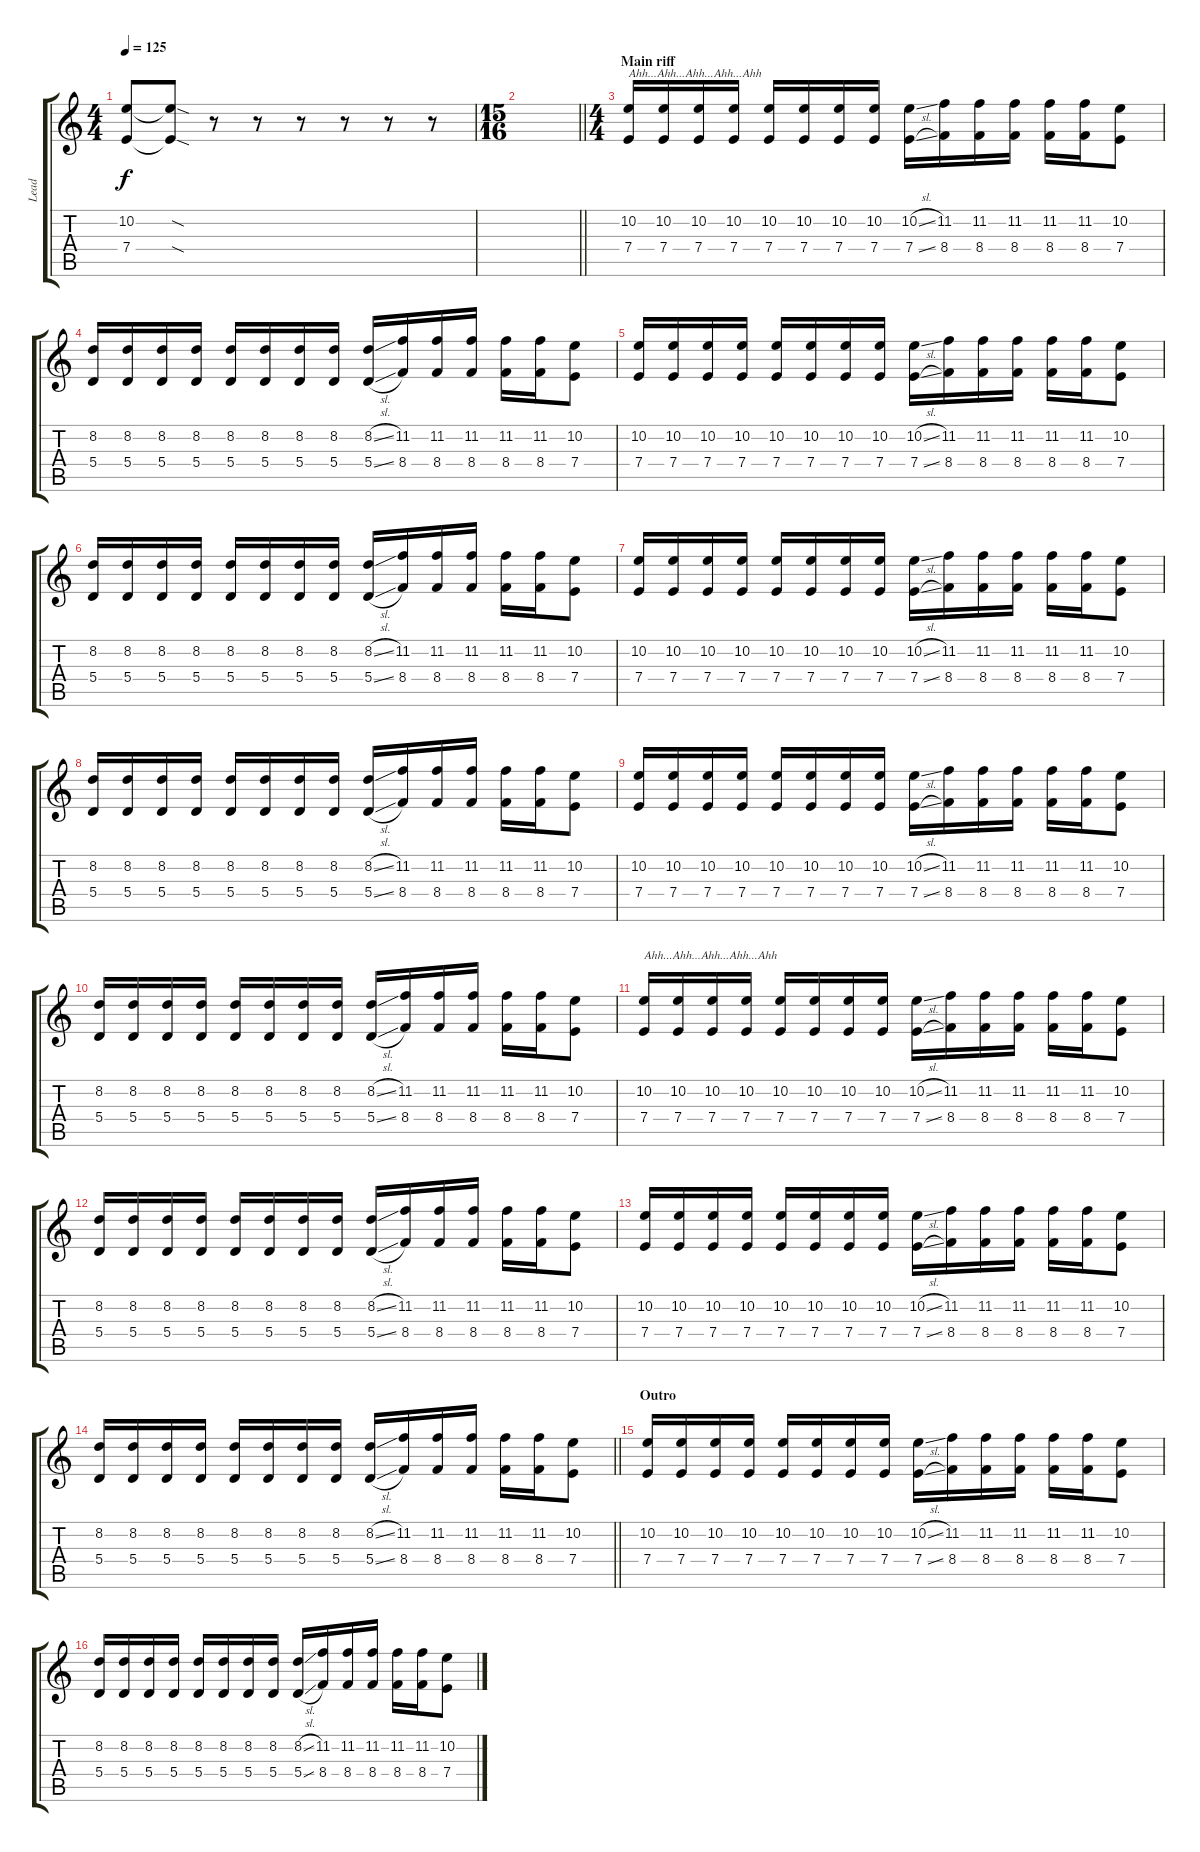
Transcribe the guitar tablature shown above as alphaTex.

\track ("Lead" "Lead") {instrument distortionguitar}
\staff {score tabs}
\tuning (B3 Gb3 D3 A2 E2 B1) {hide}
\ts (4 4)
\tempo 125
\clef g2
\ks c
(10.2 7.4).8{dy f} (10.2{sod t} 7.4{sod t}).8 r.8 r.8 r.8 r.8 r.8 r.8 |
\ts (15 16)
\barLineRight lightlight
|
\ts (4 4)
\section ("" "Main riff")
(10.2 7.4).16{txt "Ahh...Ahh...Ahh...Ahh...Ahh" volume 13} (10.2 7.4).16 (10.2 7.4).16 (10.2 7.4).16 (10.2 7.4).16 (10.2 7.4).16 (10.2 7.4).16 (10.2 7.4).16 (10.2{sl} 7.4{sl}).16 (11.2 8.4).16 (11.2 8.4).16 (11.2 8.4).16 (11.2 8.4).16 (11.2 8.4).16 (10.2 7.4).8 |
(8.2 5.4).16 (8.2 5.4).16 (8.2 5.4).16 (8.2 5.4).16 (8.2 5.4).16 (8.2 5.4).16 (8.2 5.4).16 (8.2 5.4).16 (8.2{sl} 5.4{sl}).16 (11.2 8.4).16 (11.2 8.4).16 (11.2 8.4).16 (11.2 8.4).16 (11.2 8.4).16 (10.2 7.4).8 |
(10.2 7.4).16 (10.2 7.4).16 (10.2 7.4).16 (10.2 7.4).16 (10.2 7.4).16 (10.2 7.4).16 (10.2 7.4).16 (10.2 7.4).16 (10.2{sl} 7.4{sl}).16 (11.2 8.4).16 (11.2 8.4).16 (11.2 8.4).16 (11.2 8.4).16 (11.2 8.4).16 (10.2 7.4).8 |
(8.2 5.4).16 (8.2 5.4).16 (8.2 5.4).16 (8.2 5.4).16 (8.2 5.4).16 (8.2 5.4).16 (8.2 5.4).16 (8.2 5.4).16 (8.2{sl} 5.4{sl}).16 (11.2 8.4).16 (11.2 8.4).16 (11.2 8.4).16 (11.2 8.4).16 (11.2 8.4).16 (10.2 7.4).8 |
(10.2 7.4).16{volume 13} (10.2 7.4).16 (10.2 7.4).16 (10.2 7.4).16 (10.2 7.4).16 (10.2 7.4).16 (10.2 7.4).16 (10.2 7.4).16 (10.2{sl} 7.4{sl}).16 (11.2 8.4).16 (11.2 8.4).16 (11.2 8.4).16 (11.2 8.4).16 (11.2 8.4).16 (10.2 7.4).8 |
(8.2 5.4).16 (8.2 5.4).16 (8.2 5.4).16 (8.2 5.4).16 (8.2 5.4).16 (8.2 5.4).16 (8.2 5.4).16 (8.2 5.4).16 (8.2{sl} 5.4{sl}).16 (11.2 8.4).16 (11.2 8.4).16 (11.2 8.4).16 (11.2 8.4).16 (11.2 8.4).16 (10.2 7.4).8 |
(10.2 7.4).16 (10.2 7.4).16 (10.2 7.4).16 (10.2 7.4).16 (10.2 7.4).16 (10.2 7.4).16 (10.2 7.4).16 (10.2 7.4).16 (10.2{sl} 7.4{sl}).16 (11.2 8.4).16 (11.2 8.4).16 (11.2 8.4).16 (11.2 8.4).16 (11.2 8.4).16 (10.2 7.4).8 |
(8.2 5.4).16 (8.2 5.4).16 (8.2 5.4).16 (8.2 5.4).16 (8.2 5.4).16 (8.2 5.4).16 (8.2 5.4).16 (8.2 5.4).16 (8.2{sl} 5.4{sl}).16 (11.2 8.4).16 (11.2 8.4).16 (11.2 8.4).16 (11.2 8.4).16 (11.2 8.4).16 (10.2 7.4).8 |
(10.2 7.4).16{txt "Ahh...Ahh...Ahh...Ahh...Ahh" volume 13} (10.2 7.4).16 (10.2 7.4).16 (10.2 7.4).16 (10.2 7.4).16 (10.2 7.4).16 (10.2 7.4).16 (10.2 7.4).16 (10.2{sl} 7.4{sl}).16 (11.2 8.4).16 (11.2 8.4).16 (11.2 8.4).16 (11.2 8.4).16 (11.2 8.4).16 (10.2 7.4).8 |
(8.2 5.4).16 (8.2 5.4).16 (8.2 5.4).16 (8.2 5.4).16 (8.2 5.4).16 (8.2 5.4).16 (8.2 5.4).16 (8.2 5.4).16 (8.2{sl} 5.4{sl}).16 (11.2 8.4).16 (11.2 8.4).16 (11.2 8.4).16 (11.2 8.4).16 (11.2 8.4).16 (10.2 7.4).8 |
(10.2 7.4).16 (10.2 7.4).16 (10.2 7.4).16 (10.2 7.4).16 (10.2 7.4).16 (10.2 7.4).16 (10.2 7.4).16 (10.2 7.4).16 (10.2{sl} 7.4{sl}).16 (11.2 8.4).16 (11.2 8.4).16 (11.2 8.4).16 (11.2 8.4).16 (11.2 8.4).16 (10.2 7.4).8 |
\barLineRight lightlight
(8.2 5.4).16 (8.2 5.4).16 (8.2 5.4).16 (8.2 5.4).16 (8.2 5.4).16 (8.2 5.4).16 (8.2 5.4).16 (8.2 5.4).16 (8.2{sl} 5.4{sl}).16 (11.2 8.4).16 (11.2 8.4).16 (11.2 8.4).16 (11.2 8.4).16 (11.2 8.4).16 (10.2 7.4).8 |
\section ("" "Outro")
(10.2 7.4).16{volume 0} (10.2 7.4).16 (10.2 7.4).16 (10.2 7.4).16 (10.2 7.4).16 (10.2 7.4).16 (10.2 7.4).16 (10.2 7.4).16 (10.2{sl} 7.4{sl}).16 (11.2 8.4).16 (11.2 8.4).16 (11.2 8.4).16 (11.2 8.4).16 (11.2 8.4).16 (10.2 7.4).8 |
(8.2 5.4).16 (8.2 5.4).16 (8.2 5.4).16 (8.2 5.4).16 (8.2 5.4).16 (8.2 5.4).16 (8.2 5.4).16 (8.2 5.4).16 (8.2{sl} 5.4{sl}).16 (11.2 8.4).16 (11.2 8.4).16 (11.2 8.4).16 (11.2 8.4).16 (11.2 8.4).16 (10.2 7.4).8
